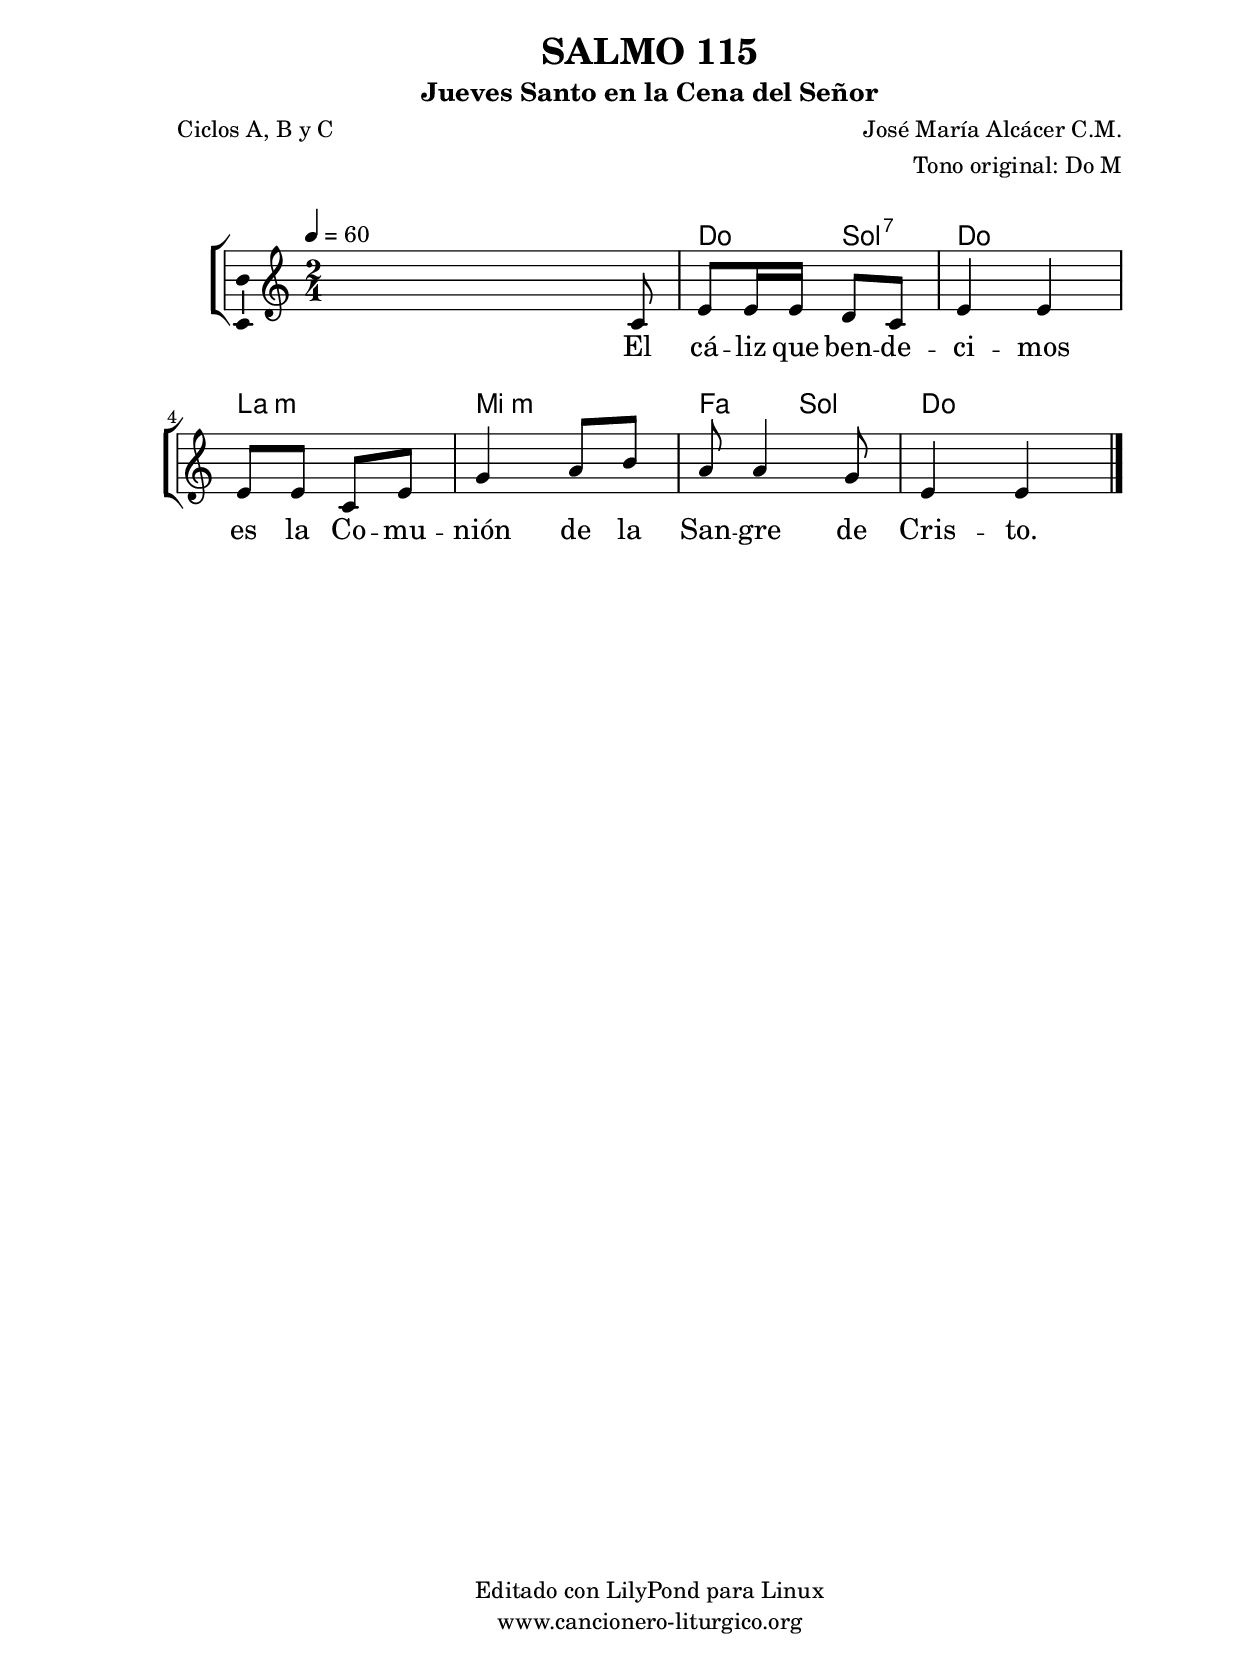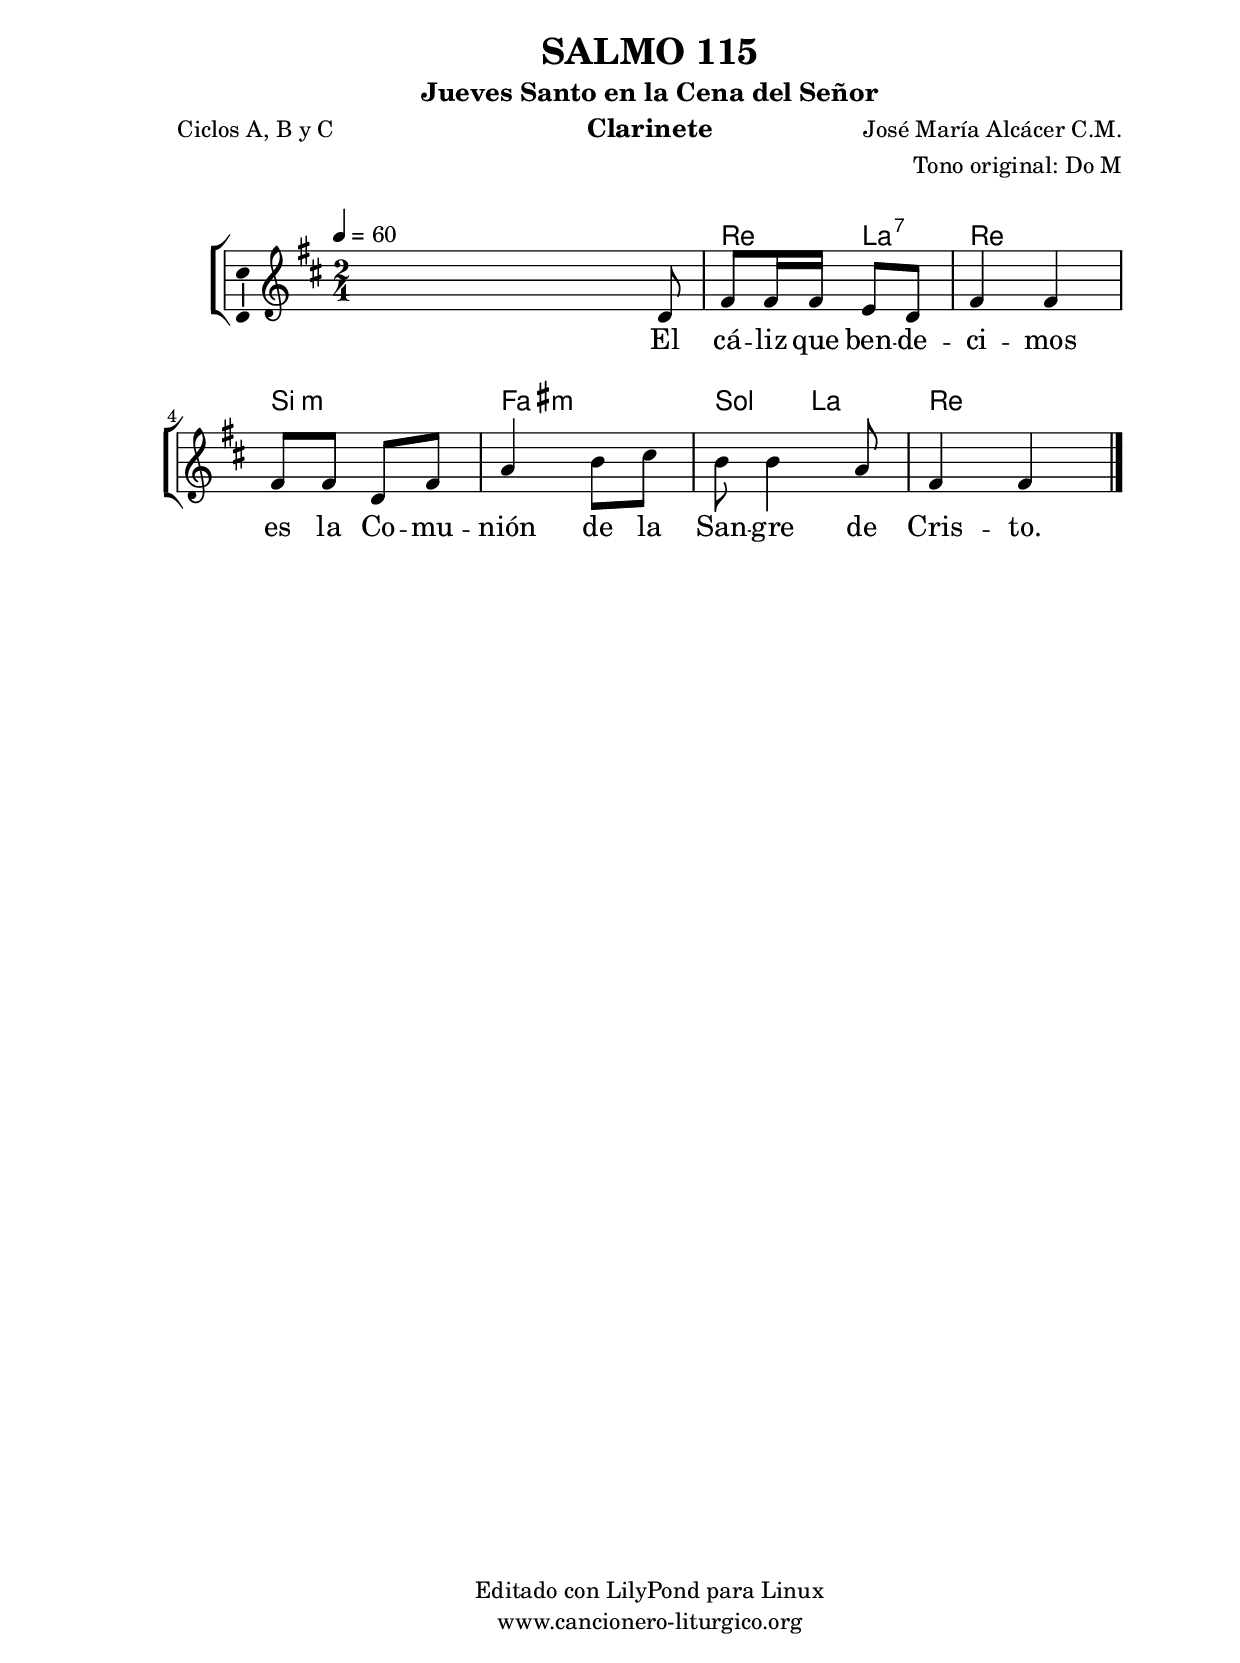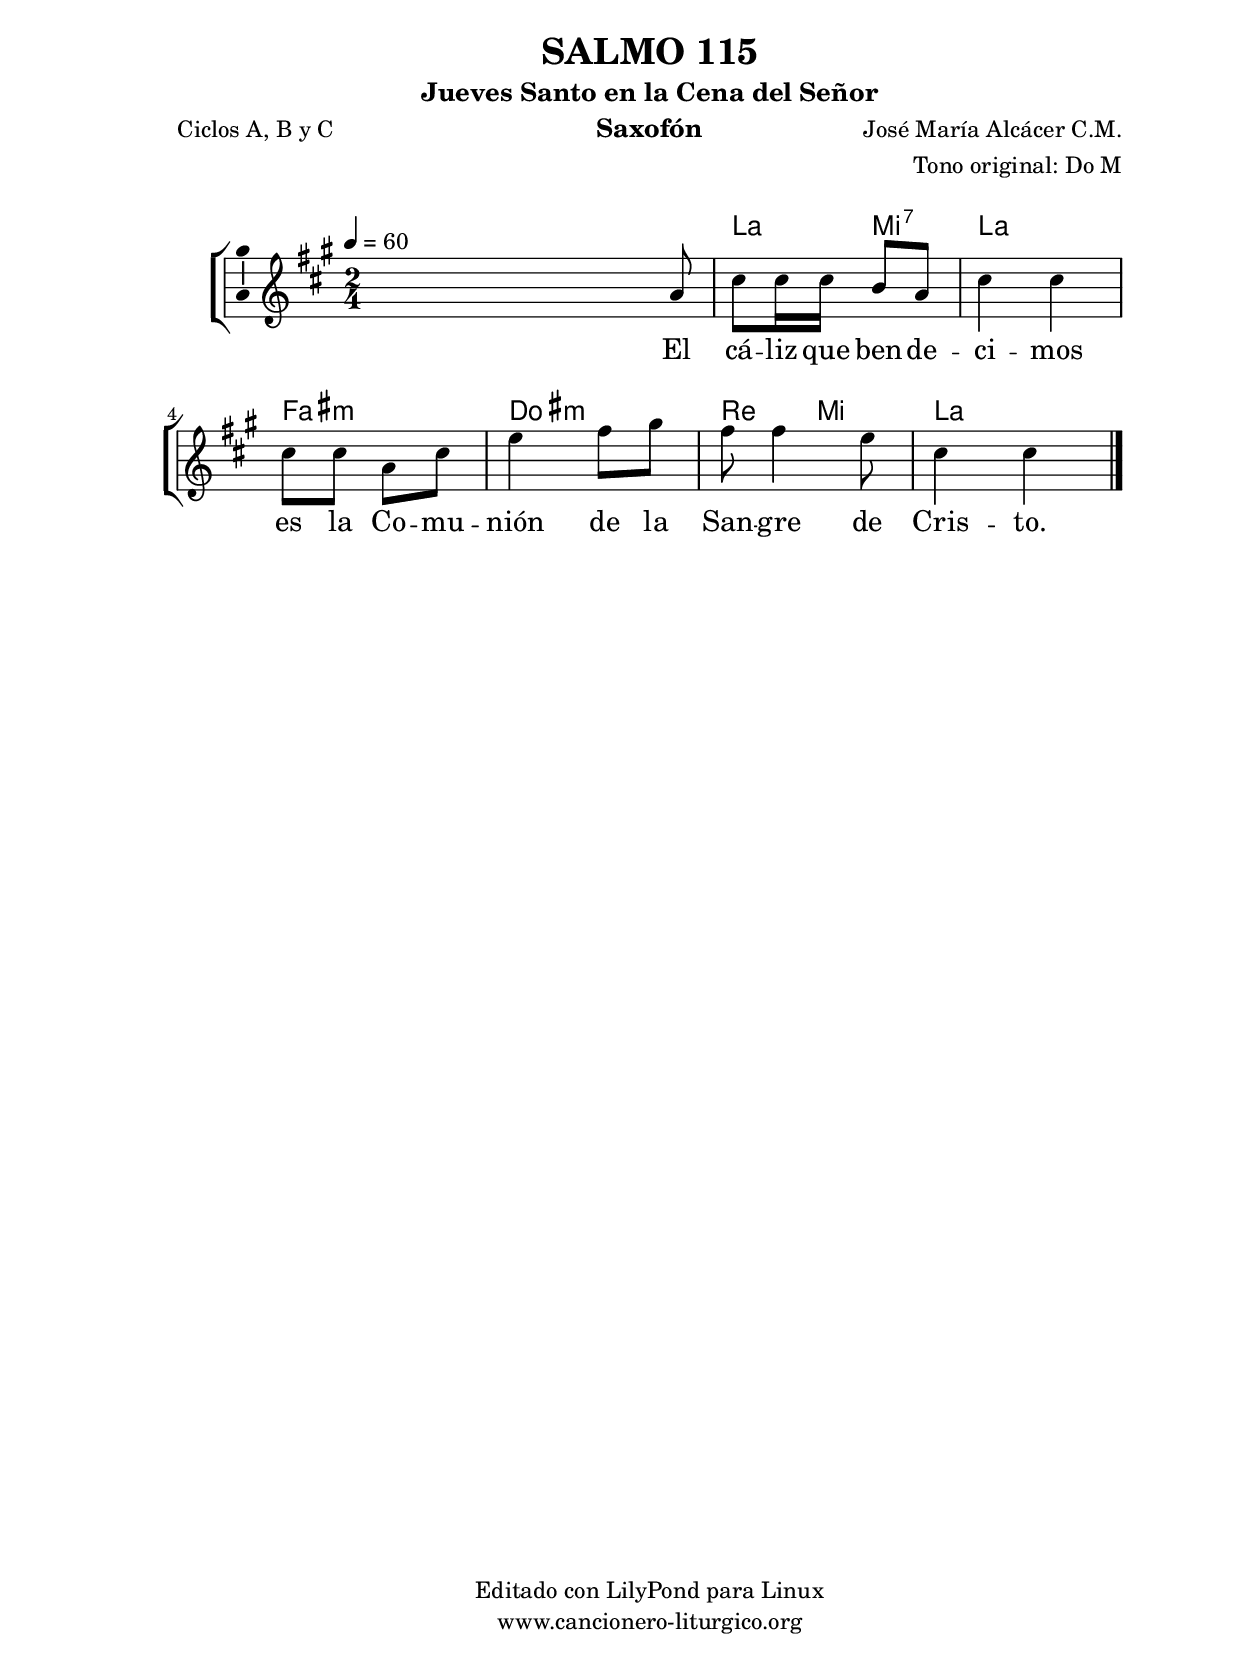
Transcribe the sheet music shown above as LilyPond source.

%
%para convertir .midi en .wav:
%timidity filename.midi -Ow -o finename.wav
%
%
%Para convertir de .wav a .mp3:
%lame -h -m j filename.wav
%
%
%para escuchar el midi:
%timidity nombrefichero.midi
%


%versión de lilypond para la que se ha escrito esta partitura:
\version "2.16.0"

	%Tamaño papel
	#(set-default-paper-size "a4")
	%Tamaño partitura
	#(set-global-staff-size 20)
	%No responde al pulsar sobre una nota
	#(ly:set-option 'point-and-click #f)

%parámetros del encabezamiento:
\header {
	title = "SALMO 115"
	subtitle = "Jueves Santo en la Cena del Señor"
	composer = "José María Alcácer C.M."
	poet = "Ciclos A, B y C"
	meter = ""
	arranger = "Tono original: Do M"
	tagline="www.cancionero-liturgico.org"
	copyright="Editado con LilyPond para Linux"
	}

%parámetros asociados al papel:
\paper  {
	oddHeaderMarkup = \markup {\fill-line { \on-the-fly #not-first-page \fromproperty #'header:title \on-the-fly #not-first-page \fromproperty #'header:composer }}
	evenHeaderMarkup = \markup {\fill-line { \fromproperty #'header:composer \fromproperty #'header:title }}
	#(set-paper-size "a4")
	print-page-number = ##f
	first-page-number = 1
	print-first-page-number = ##f
%	head-separation = 3.0 \cm
	top-margin = 2.0 \cm
	bottom-margin = 0.5\cm
%%%	bottom-margin = -1.0\cm
	left-margin = 3.0 \cm
	line-width = 16.0 \cm 
	indent = 8\mm
	interscoreline = 2.\mm
	between-system-space = 15\mm
%	para que las partituras no llenen la hoja:
	ragged-bottom = ##t
%	idem para la última hoja:
	ragged-last-bottom = ##f
%	para que las partituras llenen el ancho del papel:
	ragged-last = ##f
	after-title-space = 2.5 \cm
%page-count=1
%system-count=8

	%Flexible Vertical Spacing
%	markup-markup-spacing =
%	#'((basic-distance . 15) (minimum-distance . 15) (padding . 3))
	markup-system-spacing =
	#'((basic-distance . 15) (minimum-distance . 15) (padding . 3))
	system-system-spacing =
	#'((basic-distance . 15) (minimum-distance . 15) (padding . 3))
	score-system-spacing =
	#'((basic-distance . 15) (minimum-distance . 15) (padding . 5))
%	top-system-spacing = % header
%	#'((basic-distance . 8) (minimum-distance . 0) (padding . 3))
%	top-markup-spacing =
%	#'((basic-distance . 20) (minimum-distance . 20) (padding . 3))
	last-bottom-spacing = % footer
	#'((basic-distance . 5) (minimum-distance . 5) (padding . 3))
%	score-markup-spacing =
%	#'((basic-distance . 16) (minimum-distance . 13) (padding . 3))

	}


%parámetros que afectan a toda la partitura:
global =  {
	%clave de sol (G):
	\clef G
	%armadura:
%	\transpose d e
	\key c \major
	\tempo 4=60
	\set Score.tempoHideNote = ##f
	}


acordes = {
	\italianChords
	\chordmode {
%	\transpose d e
{

s2
c4 g:7 c2 a:m e:m f4 g c2

	}
	}
}

melodia = 
%\transpose d e
{
	\relative c'{

\time 2/4

s4 s8 c8
e8 e16 e d8 c
e4 e
e8 e c e
g4 a8 b
a8 a4 g8
e4 e

	\bar "|."
	}
	}


texto = \lyricmode {
El cá -- liz que ben -- de -- ci -- mos
es la Co -- mu -- nión de la San -- gre de Cris -- to.
	}


acordesStaff = \context ChordNames = acordesStaff <<
	\set chordChanges = ##t
	\acordes
	>>


vozStaff = \context Voice = vozStaff
\with {\consists "Ambitus_engraver"}
<<
%	\set Staff.instrumentName = ""
%	\set Staff.shortInstrumentName = ""
%	\set Staff.midiInstrument = #"clarinet"
%	\set Staff.midiInstrument = #"cello"
%	\set Staff.midiInstrument = #"flute"
	\set Staff.midiInstrument = #"electric guitar (jazz)"
%	\set Staff.midiInstrument = #"english horn"
%	\set Staff.midiInstrument = #"violin"
%	\set Staff.midiInstrument = #"glockenspiel"
	\set Staff.midiMinimumVolume = #0.7
	\set Staff.midiMaximumVolume = #0.9
	\global
	\melodia
	>>


textoStaff = \context Lyrics = textoStaff <<
	\lyricsto vozStaff \texto
	>>

\book {
	\score {
		\context ChoirStaff {
			\override StaffGroup.SystemStartBracket #'collapse-height = #1
			\override Score.SystemStartBar #'collapse-height = #1
			<<
			\acordesStaff
			\vozStaff
			\textoStaff
			>>
			}
		\layout {
	    		\context {
				\Lyrics
				\override LyricText #'font-size = #2
				}
	   		 \context {
				\Score
				%fontSize = #3
				\override StaffSymbol #'staff-space = #(magstep +3)
				%\override Beam #'thickness = #0.55
				%\override SpacingSpanner #'spacing-increment = #1.0
				%\override Slur #'height-limit = #1.5
				}
			}
		}
	\score {
		\unfoldRepeats
		\context ChoirStaff {
			<<
			\acordesStaff
			\vozStaff
			>>
			}
		\midi {
	  		\context {
	  			\Score
				tempoWholesPerMinute = #(ly:make-moment 70 4)
				}
			}
		}
	}

%Partitura para clarinete
#(define output-suffix "C")
\book {
	\header{
		instrument = "Clarinete"
		}
	\score {
		\context ChoirStaff {
			\override StaffGroup.SystemStartBracket #'collapse-height = #1
			\override Score.SystemStartBar #'collapse-height = #1
\transpose c d
			<<
			\acordesStaff
			\vozStaff
			\textoStaff
			>>
			}
		\layout {
	    		\context {
				\Lyrics
				\override LyricText #'font-size = #2
				}
	   		 \context {
				\Score
				%fontSize = #3
				\override StaffSymbol #'staff-space = #(magstep +3)
				%\override Beam #'thickness = #0.55
				%\override SpacingSpanner #'spacing-increment = #1.0
				%\override Slur #'height-limit = #1.5
				}
			}
		}
	}

%Partitura para saxofón
#(define output-suffix "S")
\book {
	\header{
		instrument = "Saxofón"
		}
	\score {
		\context ChoirStaff {
			\override StaffGroup.SystemStartBracket #'collapse-height = #1
			\override Score.SystemStartBar #'collapse-height = #1
\transpose c a
			<<
			\acordesStaff
			\vozStaff
			\textoStaff
			>>
			}
		\layout {
	    		\context {
				\Lyrics
				\override LyricText #'font-size = #2
				}
	   		 \context {
				\Score
				%fontSize = #3
				\override StaffSymbol #'staff-space = #(magstep +3)
				%\override Beam #'thickness = #0.55
				%\override SpacingSpanner #'spacing-increment = #1.0
				%\override Slur #'height-limit = #1.5
				}
			}
		}
	}

